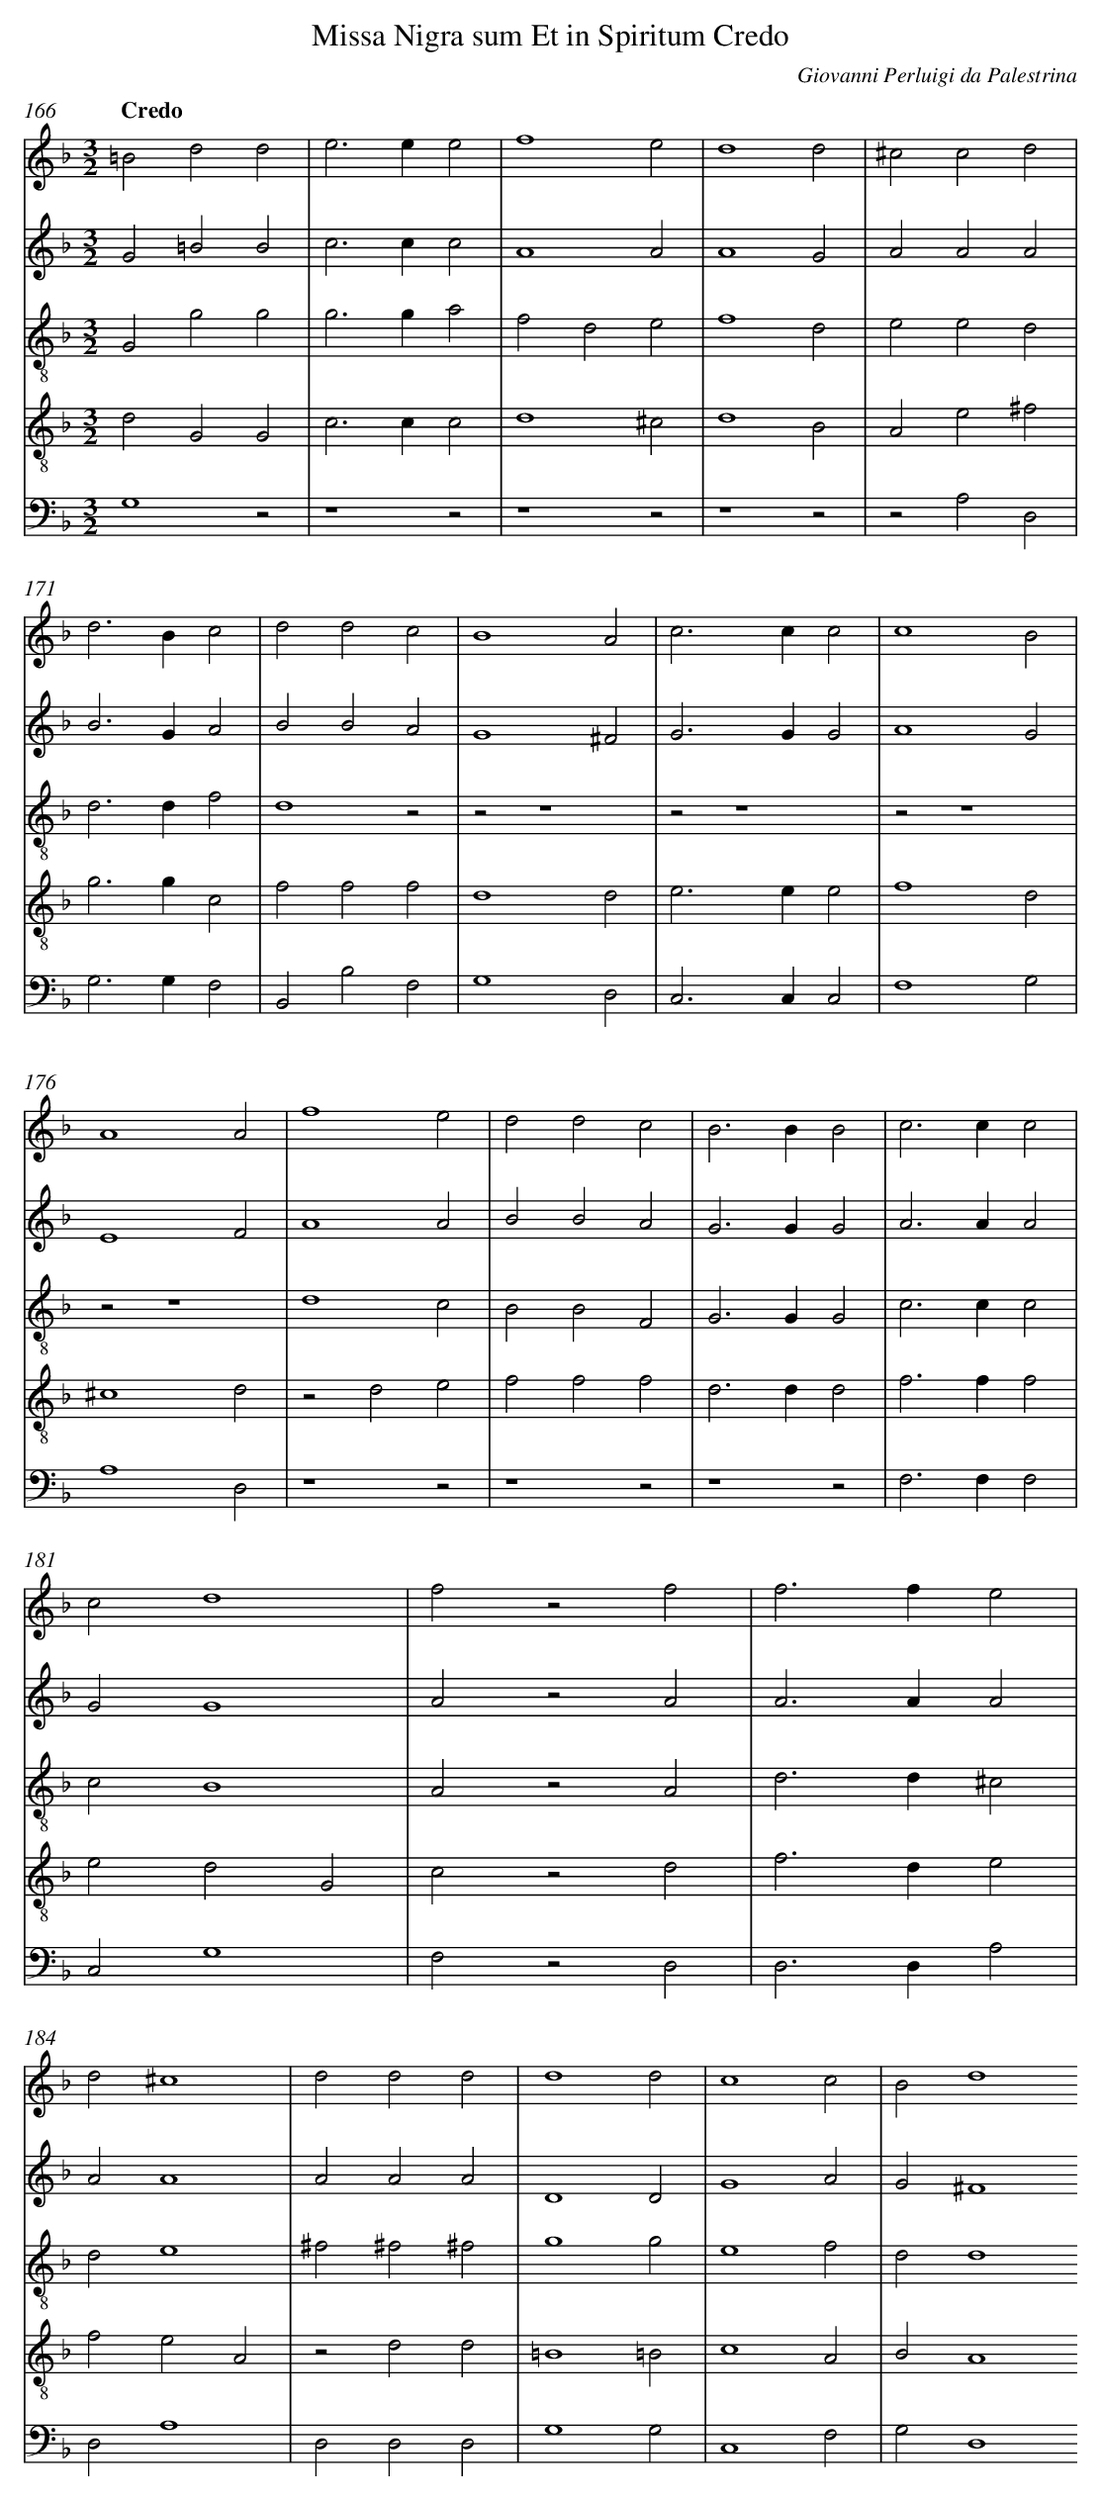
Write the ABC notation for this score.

X:1
T: Missa Nigra sum Et in Spiritum Credo
C: Giovanni Perluigi da Palestrina
L: 1/4
M: 3/2
Q: "Credo"
V: 1 clef=treble
V: 2 clef=treble
V: 3 clef=treble-8
V: 4 clef=treble-8
V: 5 clef=bass
K: F
[V:1] =B2d2d2 |
[V:2] G2=B2B2 |
[V:3] G2g2g2 |
[V:4] d2G2G2 |
[V:5] G,4z2 |
[V:1] e2>e2e2 |
[V:2] c2>c2c2 |
[V:3] g2>g2a2 |
[V:4] c2>c2c2 |
[V:5] z4z2 |
[V:1] f4e2 |
[V:2] A4A2 |
[V:3] f2d2e2 |
[V:4] d4^c2 |
[V:5] z4z2 |
[V:1] d4d2 |
[V:2] A4G2 |
[V:3] f4d2 |
[V:4] d4B2 |
[V:5] z4z2 |
[V:1] ^c2c2d2 |
[V:2] A2A2A2 |
[V:3] e2e2d2 |
[V:4] A2e2^f2 |
[V:5] z2A,2D,2 |
[V:1] d2>B2c2 |
[V:2] B2>G2A2 |
[V:3] d2>d2f2 |
[V:4] g2>g2c2 |
[V:5] G,2>G,2F,2 |
[V:1] d2d2c2 |
[V:2] B2B2A2 |
[V:3] d4z2 |
[V:4] f2f2f2 |
[V:5] B,,2B,2F,2 |
[V:1] B4A2 |
[V:2] G4^F2 |
[V:3] z2z4 |
[V:4] d4d2 |
[V:5] G,4D,2 |
[V:1] c2>c2c2 |
[V:2] G2>G2G2 |
[V:3] z2z4 |
[V:4] e2>e2e2 |
[V:5] C,2>C,2C,2 |
[V:1] c4B2 |
[V:2] A4G2 |
[V:3] z2z4 |
[V:4] f4d2 |
[V:5] F,4G,2 |
[V:1] A4A2 |
[V:2] E4F2 |
[V:3] z2z4 |
[V:4] ^c4d2 |
[V:5] A,4D,2 |
[V:1] f4e2 |
[V:2] A4A2 |
[V:3] d4c2 |
[V:4] z2d2e2 |
[V:5] z4z2 |
[V:1] d2d2c2 |
[V:2] B2B2A2 |
[V:3] B2B2F2 |
[V:4] f2f2f2 |
[V:5] z4z2 |
[V:1] B2>B2B2 |
[V:2] G2>G2G2 |
[V:3] G2>G2G2 |
[V:4] d2>d2d2 |
[V:5] z4z2 |
[V:1] c2>c2c2 |
[V:2] A2>A2A2 |
[V:3] c2>c2c2 |
[V:4] f2>f2f2 |
[V:5] F,2>F,2F,2 |
[V:1] c2d4 |
[V:2] G2G4 |
[V:3] c2B4 |
[V:4] e2d2G2 |
[V:5] C,2G,4 |
[V:1] f2z2f2 |
[V:2] A2z2A2 |
[V:3] A2z2A2 |
[V:4] c2z2d2 |
[V:5] F,2z2D,2 |
[V:1] f2>f2e2 |
[V:2] A2>A2A2 |
[V:3] d2>d2^c2 |
[V:4] f2>d2e2 |
[V:5] D,2>D,2A,2 |
[V:1] d2^c4 |
[V:2] A2A4 |
[V:3] d2e4 |
[V:4] f2e2A2 |
[V:5] D,2A,4 |
[V:1] d2d2d2 |
[V:2] A2A2A2 |
[V:3] ^f2^f2^f2 |
[V:4] z2d2d2 |
[V:5] D,2D,2D,2 |
[V:1] d4d2 |
[V:2] D4D2 |
[V:3] g4g2 |
[V:4] =B4=B2 |
[V:5] G,4G,2 |
[V:1] c4c2 |
[V:2] G4A2 |
[V:3] e4f2 |
[V:4] c4A2 |
[V:5] C,4F,2 |
[V:1] B2d4
[V:2] G2^F4
[V:3] d2d4
[V:4] B2A4
[V:5] G,2D,4
